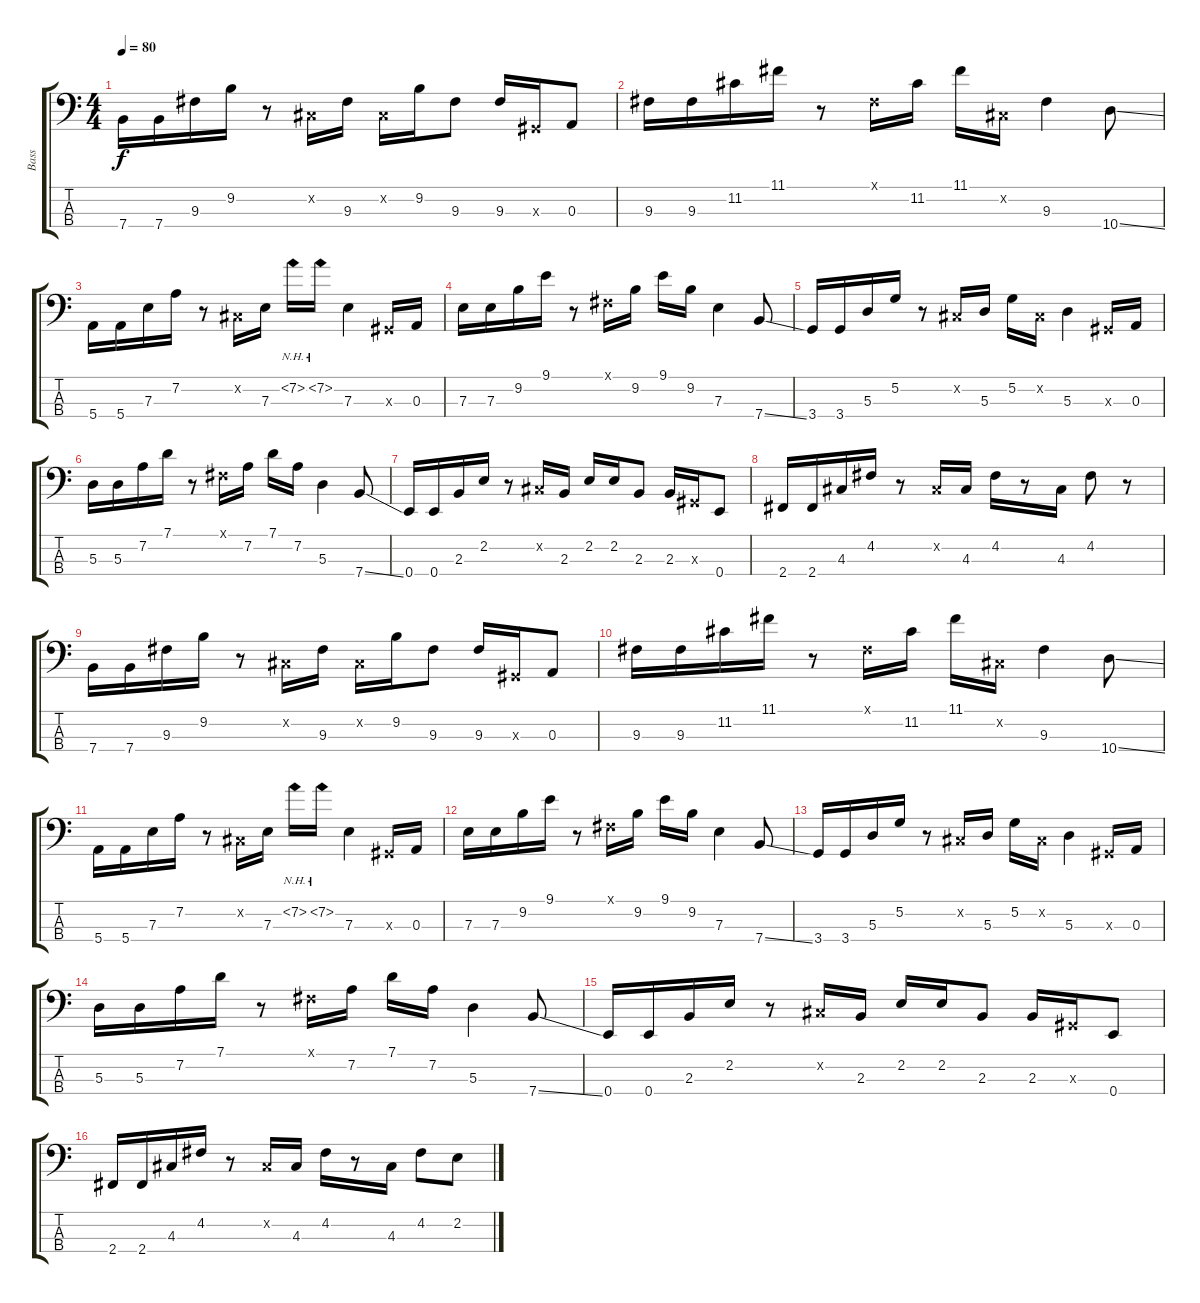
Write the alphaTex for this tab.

\track ("Bass" "Bass") {instrument slapbass1}
\staff {score tabs}
\tuning (G2 D2 A1 E1) {hide}
\ts (4 4)
\tempo 80
\clef f4
\ks c
7.4.16{dy f} 7.4.16 9.3.16 9.2.16 r.8 -1.2{x}.16 9.3.16 -1.2{x}.16 9.2.16 9.3.8 9.3.16 -1.3{x}.16 0.3.8 |
9.3.16 9.3.16 11.2.16 11.1.16 r.8 -1.1{x}.16 11.2.16 11.1.16 -1.2{x}.16 9.3.4 10.4{ss}.8 |
5.4.16 5.4.16 7.3.16 7.2.16 r.8 -1.2{x}.16 7.3.16 7.2{nh}.16 7.2{nh}.16 7.3.4 -1.3{x}.16 0.3.16 |
7.3.16 7.3.16 9.2.16 9.1.16 r.8 -1.1{x}.16 9.2.16 9.1.16 9.2.16 7.3.4 7.4{ss}.8 |
3.4.16 3.4.16 5.3.16 5.2.16 r.8 -1.2{x}.16 5.3.16 5.2.16 -1.2{x}.16 5.3.4 -1.3{x}.16 0.3.16 |
5.3.16 5.3.16 7.2.16 7.1.16 r.8 -1.1{x}.16 7.2.16 7.1.16 7.2.16 5.3.4 7.4{ss}.8 |
0.4.16 0.4.16 2.3.16 2.2.16 r.8 -1.2{x}.16 2.3.16 2.2.16 2.2.16 2.3.8 2.3.16 -1.3{x}.16 0.4.8 |
2.4.16 2.4.16 4.3.16 4.2.16 r.8 -1.2{x}.16 4.3.16 4.2.16 r.8 4.3.16 4.2.8 r.8 |
7.4.16 7.4.16 9.3.16 9.2.16 r.8 -1.2{x}.16 9.3.16 -1.2{x}.16 9.2.16 9.3.8 9.3.16 -1.3{x}.16 0.3.8 |
9.3.16 9.3.16 11.2.16 11.1.16 r.8 -1.1{x}.16 11.2.16 11.1.16 -1.2{x}.16 9.3.4 10.4{ss}.8 |
5.4.16 5.4.16 7.3.16 7.2.16 r.8 -1.2{x}.16 7.3.16 7.2{nh}.16 7.2{nh}.16 7.3.4 -1.3{x}.16 0.3.16 |
7.3.16 7.3.16 9.2.16 9.1.16 r.8 -1.1{x}.16 9.2.16 9.1.16 9.2.16 7.3.4 7.4{ss}.8 |
3.4.16 3.4.16 5.3.16 5.2.16 r.8 -1.2{x}.16 5.3.16 5.2.16 -1.2{x}.16 5.3.4 -1.3{x}.16 0.3.16 |
5.3.16 5.3.16 7.2.16 7.1.16 r.8 -1.1{x}.16 7.2.16 7.1.16 7.2.16 5.3.4 7.4{ss}.8 |
0.4.16 0.4.16 2.3.16 2.2.16 r.8 -1.2{x}.16 2.3.16 2.2.16 2.2.16 2.3.8 2.3.16 -1.3{x}.16 0.4.8 |
2.4.16 2.4.16 4.3.16 4.2.16 r.8 -1.2{x}.16 4.3.16 4.2.16 r.8 4.3.16 4.2.8 2.2{ss}.8
